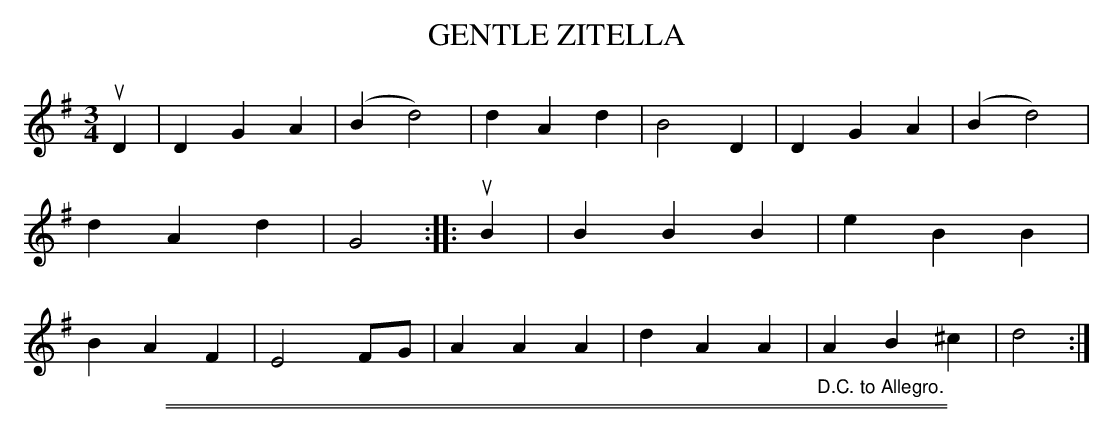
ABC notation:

X:1
T: GENTLE ZITELLA
M: 3/4
L: 1/4
K: G
uD |\
DGA | (Bd2) | dAd | B2D |\
DGA | (Bd2) | dAd | G2 ::\
uB |\
BBB | eBB | BAF | E2F/G/ |\
AAA | dAA | "_D.C. to Allegro."AB^c | d2 :|
